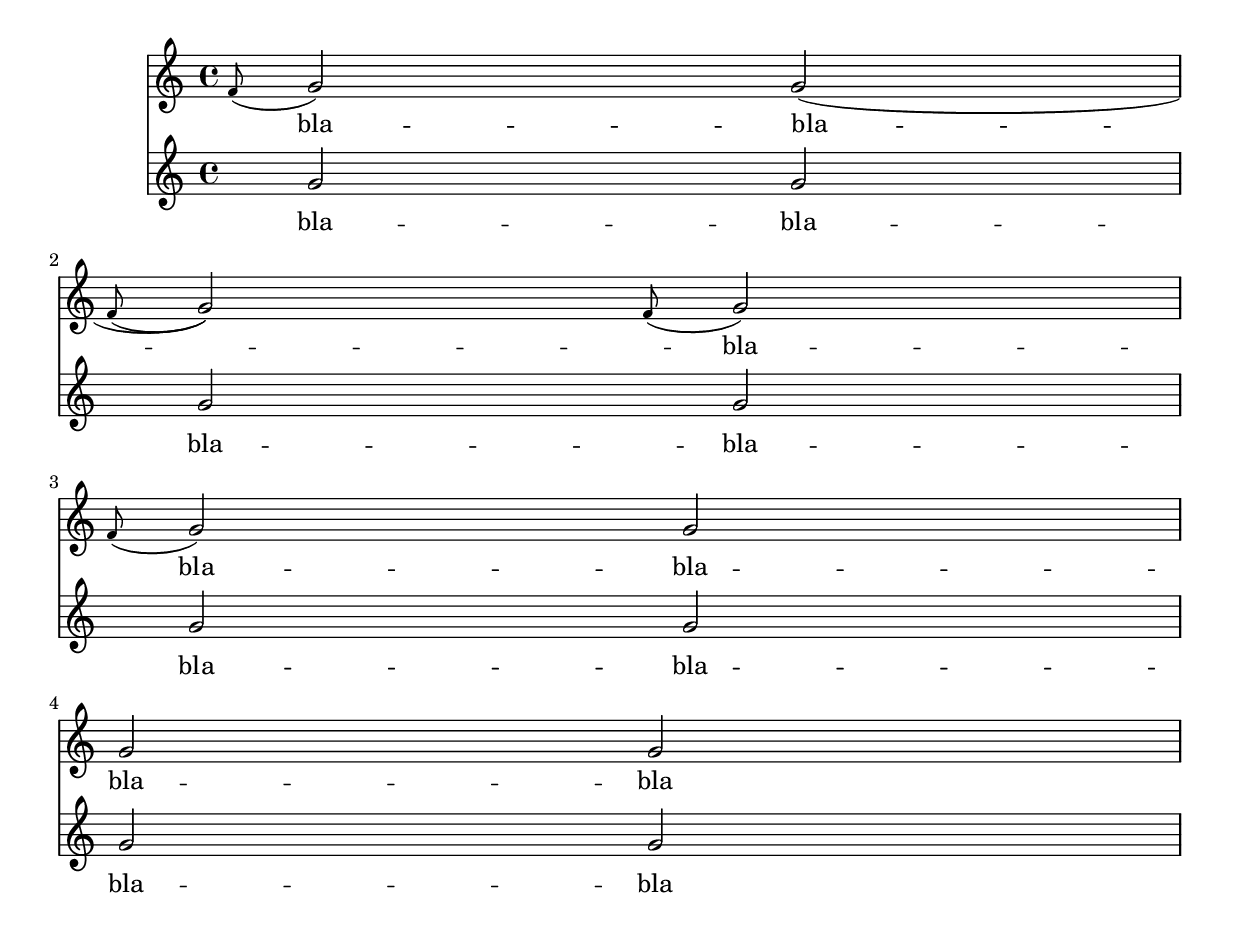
\header {

  texidoc = "No hyphen should be printed under a grace note at the start
of a line if the grace's main note starts a new syllable."
}

\version "2.14.0"
<<
  \new Staff {
    \appoggiatura f'8 g'2 g'( | \break
    \appoggiatura f'8 g'2) \appoggiatura f'8 g'2 | \break
    \appoggiatura f'8 g'2 g' | \break
    g'2 g' |
  }
  \addlyrics {
    \lyricmode {
      bla -- bla -- bla -- bla -- bla -- bla -- bla
    }
  }
  \new Staff {
    g'2 g' |
    g'2 g' |
    g'2 g' |
    g'2 g' |
  }
  \addlyrics {
    \lyricmode {
      bla -- bla -- bla -- bla -- bla -- bla -- bla -- bla
    }
  }
>>
